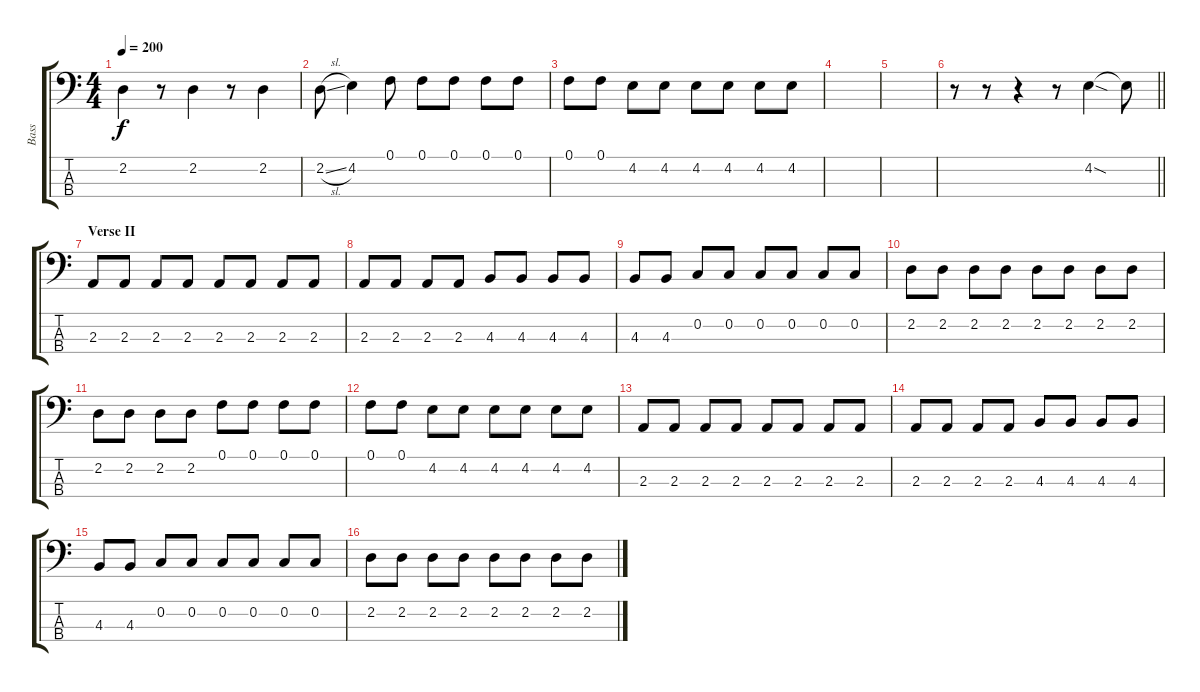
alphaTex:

\track ("Bass" "Bass") {instrument electricbassfinger}
\staff {score tabs}
\tuning (F2 C2 G1 D1) {hide}
\ts (4 4)
\tempo 200
\clef f4
\ks c
2.2.4{dy f} r.8 2.2.4 r.8 2.2.4 |
2.2{sl}.8 4.2.4 0.1.8 0.1.8 0.1.8 0.1.8 0.1.8 |
0.1.8 0.1.8 4.2.8 4.2.8 4.2.8 4.2.8 4.2.8 4.2.8 |
|
|
\barLineRight lightlight
r.8 r.8 r.4 r.8 4.2{sod}.4 4.2{t}.8 |
\section ("" "Verse II")
2.3.8 2.3.8 2.3.8 2.3.8 2.3.8 2.3.8 2.3.8 2.3.8 |
2.3.8 2.3.8 2.3.8 2.3.8 4.3.8 4.3.8 4.3.8 4.3.8 |
4.3.8 4.3.8 0.2.8 0.2.8 0.2.8 0.2.8 0.2.8 0.2.8 |
2.2.8 2.2.8 2.2.8 2.2.8 2.2.8 2.2.8 2.2.8 2.2.8 |
2.2.8 2.2.8 2.2.8 2.2.8 0.1.8 0.1.8 0.1.8 0.1.8 |
0.1.8 0.1.8 4.2.8 4.2.8 4.2.8 4.2.8 4.2.8 4.2.8 |
2.3.8 2.3.8 2.3.8 2.3.8 2.3.8 2.3.8 2.3.8 2.3.8 |
2.3.8 2.3.8 2.3.8 2.3.8 4.3.8 4.3.8 4.3.8 4.3.8 |
4.3.8 4.3.8 0.2.8 0.2.8 0.2.8 0.2.8 0.2.8 0.2.8 |
2.2.8 2.2.8 2.2.8 2.2.8 2.2.8 2.2.8 2.2.8 2.2.8
